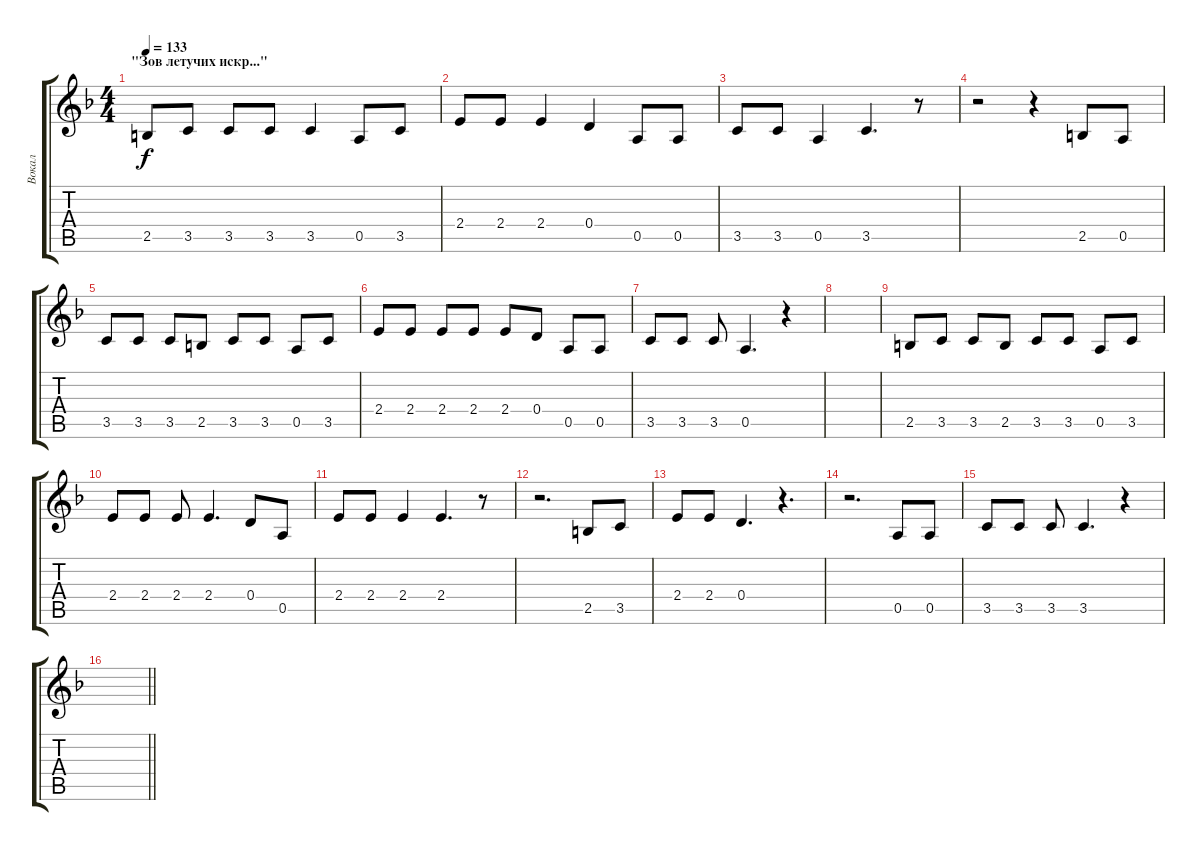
\track ("Вокал" "Вокал") {mute instrument electricguitarjazz}
\staff {score tabs}
\tuning (E4 B3 G3 D3 A2 E2) {hide}
\ts (4 4)
\section ("" "\"Зов летучих искр...\"")
\tempo 133
\clef g2
\ks dminor
2.5.8{dy f} 3.5.8 3.5.8 3.5.8 3.5.4 0.5.8 3.5.8 |
2.4.8 2.4.8 2.4.4 0.4.4 0.5.8 0.5.8 |
3.5.8 3.5.8 0.5.4 3.5.4{d} r.8 |
r.2 r.4 2.5.8 0.5.8 |
3.5.8 3.5.8 3.5.8 2.5.8 3.5.8 3.5.8 0.5.8 3.5.8 |
2.4.8 2.4.8 2.4.8 2.4.8 2.4.8 0.4.8 0.5.8 0.5.8 |
3.5.8 3.5.8 3.5.8 0.5.4{d} r.4 |
|
2.5.8 3.5.8 3.5.8 2.5.8 3.5.8 3.5.8 0.5.8 3.5.8 |
2.4.8 2.4.8 2.4.8 2.4.4{d} 0.4.8 0.5.8 |
2.4.8 2.4.8 2.4.4 2.4.4{d} r.8 |
r.2{d} 2.5.8 3.5.8 |
2.4.8 2.4.8 0.4.4{d} r.4{d} |
r.2{d} 0.5.8 0.5.8 |
3.5.8 3.5.8 3.5.8 3.5.4{d} r.4 |
\barLineRight lightlight
